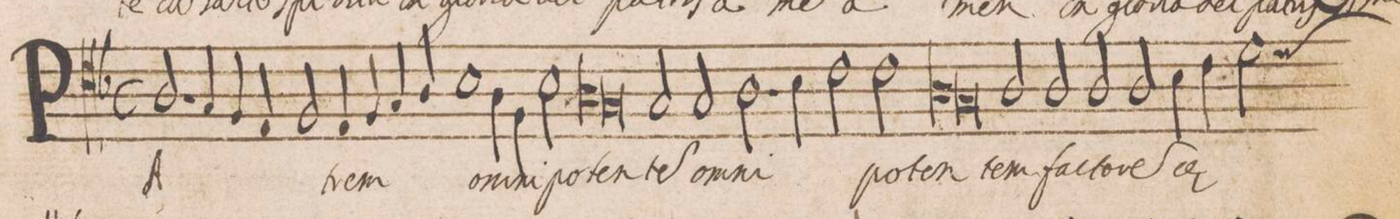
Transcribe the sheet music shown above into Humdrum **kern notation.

**kern	**text
*I"ALTUS	*
*clefC4	*
*k[b-]	*
*met(C)	*
*M2/1	*
2.A/	Pa-
4G/	.
4F/	.
4E/	.
2F/	.
=2-	=2-
4E/	-trem
4F/	.
4G/	.
4A/	.
1B-	om-
=3-	=3-
4A\	.
4F\	-ni-
2B-\	-po-
*lig	*
1A	-ten-
=4-	=4-
1G	.
*Xlig	*
2G/	-te(m)
2G/	om-
=5-	=5-
2.A\	-ni-
4B-\	.
2c\	.
2c\	-po-
=6-	=6-
*lig	*
1A	-ten-
1G	.
*Xlig	*
=7-	=7-
2A/	-tem
2A/	fac-
2A/	-to-
2A/	-re(m)
=8-	=8-
4B-\	coe-
4c\	.
*custos:d	*
2d\	.
*-	*-
